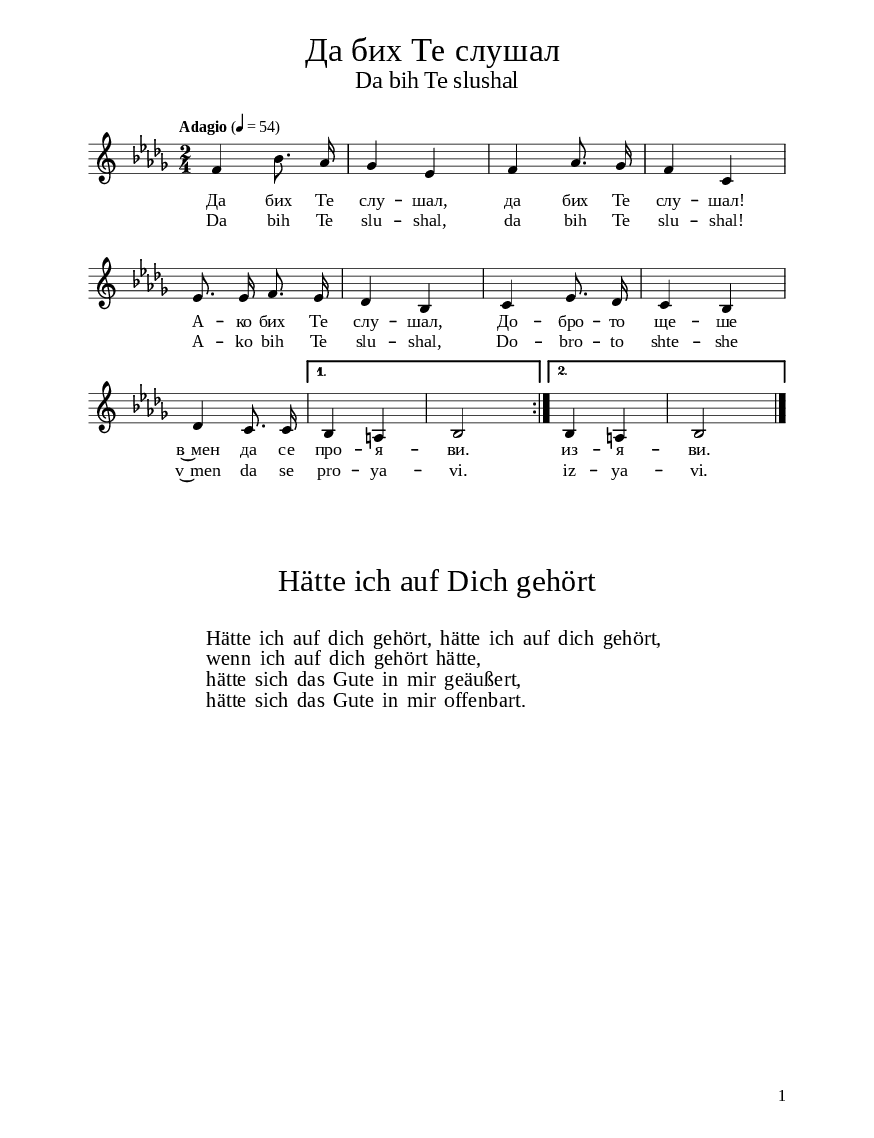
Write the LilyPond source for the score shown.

\version "2.22.1"

% include paper part and global functions
\include "include/globals.ily"

\bookpart {
  \include "include/bookpart-paper.ily"
  \score {
    \include "include/score-layout.ily"

    \new Voice \absolute {
      \clef treble
      \key bes \minor
      \time 2/4
      \tempoFunc "Adagio" 4 "54"
      \autoBeamOff
      \repeat volta 2 {
        f'4 bes'8. as'16 | % 2
        ges'4 es'4 | % 3
        f'4 as'8. ges'16 | % 4
        f'4 c'4 \break | % 5
        es'8. es'16 f'8. es'16 | % 6
        des'4 bes4 | % 7
        c'4 es'8. des'16 | % 8
        c'4 bes4 \break | % 9
        des'4 c'8. c'16 |
      }
      \alternative {
        {
          bes4 a4 | % 11
          bes2
        }
        {
          bes4 a4 | % 11
          bes2 \bar "|."
        }
      }
    }

    \addlyrics {
      Да бих Те
      слу -- шал, да бих Те слу -- шал! А -- ко бих
      Те слу -- шал, До -- бро -- то ще -- ше в~мен да
      се про -- я -- ви. из -- я -- ви.}
      \addlyrics {
        Da bih Te
        slu -- shal, da bih Te slu -- shal! A -- ko bih
        Te slu -- shal, Do -- bro -- to shte -- she v~men da
        se pro -- ya -- vi. iz -- ya -- vi.}

        \header {
          title = \titleFunc "Да бих Тe слушал " "Da bih Te slushal"
        }

        \midi{}

      } % score

 
      \markup \empty-two

      % include foreign translation(s) of the song
      \version "2.20.0"

\markup \fill-line { \fontsize #6 "Hätte ich auf Dich gehört" }
\markup \null
\markup \null
\markup \fontsize #+2.5 {
  \hspace #10
  \override #'(baseline-skip . 2)

  \column {
    \line { " " }

\line { " " Hätte ich auf dich gehört, hätte ich auf dich gehört,}

\line { " " wenn ich auf dich gehört hätte,}

\line { " " hätte sich das Gute in mir geäußert, }

\line { " " hätte sich das Gute in mir offenbart.}

  }
}


    } % bookpart

  
